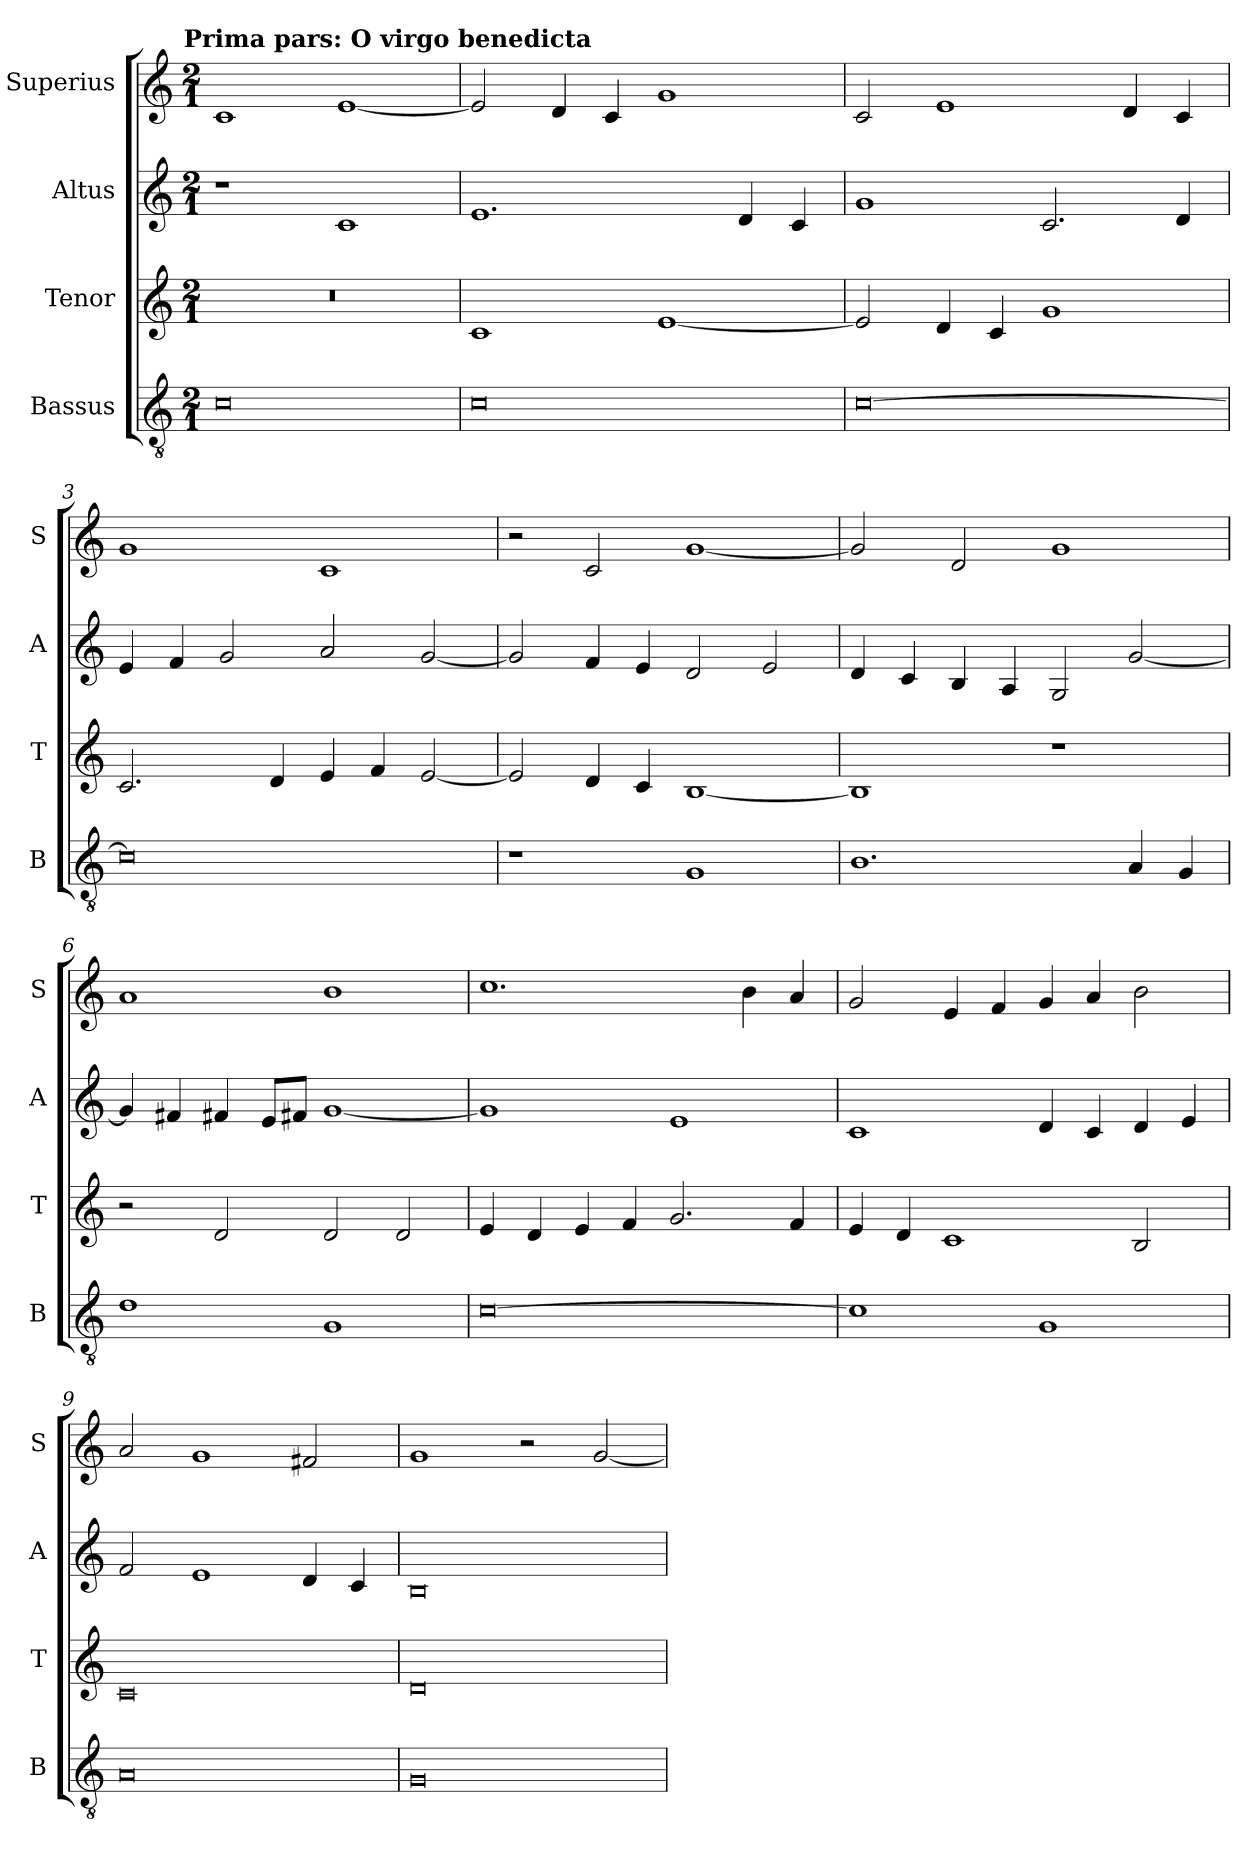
**kern	**kern	**kern	**kern
*part4	*part3	*part2	*part1
*staff4	*staff3	*staff2	*staff1
*I"Bassus	*I"Tenor	*I"Altus	*I"Superius
*I'B	*I'T	*I'A	*I'S
*clefGv2	*clefG2	*clefG2	*clefG2
*k[]	*k[]	*k[]	*k[]
*C:	*C:	*C:	*C:
!!LO:TX:omd:t=Prima pars&colon; O virgo benedicta
*M2/1	*M2/1	*M2/1	*M2/1
=	=	=	=
0c	0r	1r	1c
.	.	1c	[1e
=1	=1	=1	=1
0c	1c	1.e	2e]
.	.	.	4d
.	.	.	4c
.	[1e	.	1g
.	.	4d	.
.	.	4c	.
=2	=2	=2	=2
[0c	2e]	1g	2c
.	4d	.	1e
.	4c	.	.
.	1g	2.c	.
.	.	.	4d
.	.	4d	4c
=3	=3	=3	=3
0c]	2.c	4e	1g
.	.	4f	.
.	.	2g	.
.	4d	.	.
.	4e	2a	1c
.	4f	.	.
.	[2e	[2g	.
=4	=4	=4	=4
1r	2e]	2g]	2r
.	4d	4f	2c
.	4c	4e	.
1G	[1B	2d	[1g
.	.	2e	.
=5	=5	=5	=5
1.B	1B]	4d	2g]
.	.	4c	.
.	.	4B	2d
.	.	4A	.
.	1r	2G	1g
4A	.	[2g	.
4G	.	.	.
=6	=6	=6	=6
1d	2r	4g]	1a
.	.	4f#X	.
.	2d	4f#X	.
.	.	8eL	.
.	.	8f#XJ	.
1G	2d	[1g	1b
.	2d	.	.
=7	=7	=7	=7
[0c	4e	1g]	1.cc
.	4d	.	.
.	4e	.	.
.	4f	.	.
.	2.g	1e	.
.	.	.	4b
.	4f	.	4a
=8	=8	=8	=8
1c]	4e	1c	2g
.	4d	.	.
.	1c	.	4e
.	.	.	4f
1G	.	4d	4g
.	.	4c	4a
.	2B	4d	2b
.	.	4e	.
=9	=9	=9	=9
0A	0c	2f	2a
.	.	1e	1g
.	.	4d	2f#X
.	.	4c	.
=10	=10	=10	=10
0G	0d	0B	1g
.	.	.	2r
.	.	.	[2g
=	=	=	=
*-	*-	*-	*-
